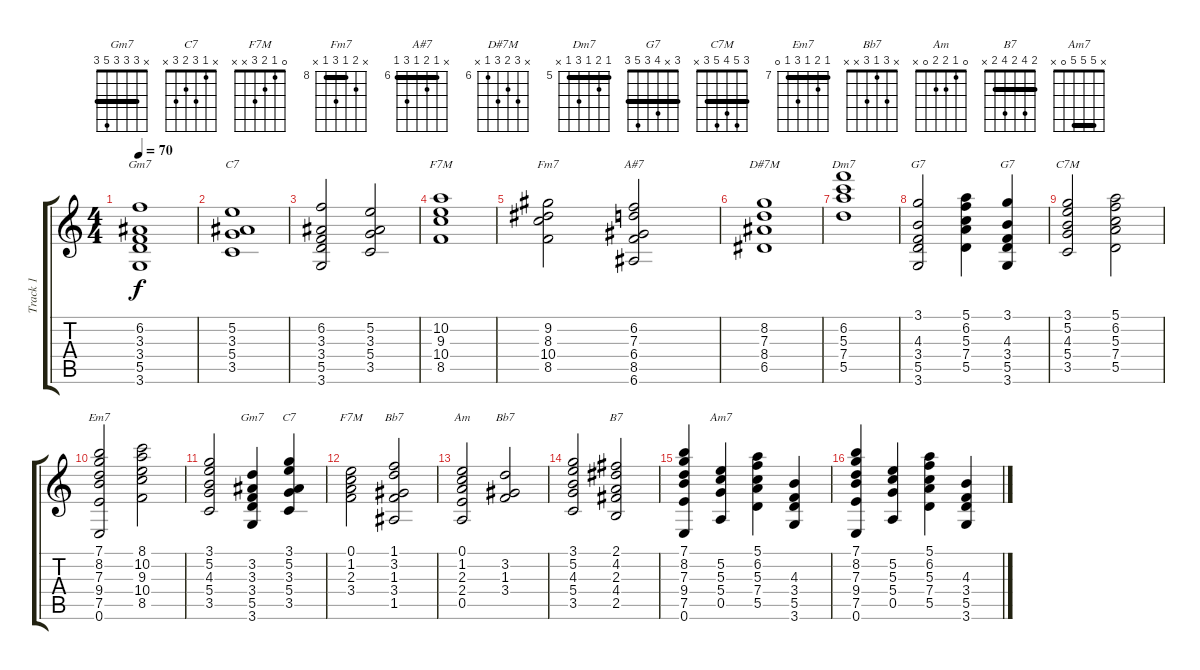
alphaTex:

\track ("Track 1" "Track 1") {instrument acousticguitarsteel}
\staff {score tabs}
\tuning (E4 B3 G3 D3 A2 E2) {hide}
\chord ("Gm7" x 6 3 3 5 3) {firstfret 2 barre 3}
\chord ("C7" x 5 3 5 3 x) {barre 3}
\chord ("F7M" 8 10 9 10 8 x) {firstfret 8 barre 8}
\chord ("Fm7" x 9 8 10 8 x) {firstfret 8 barre 8}
\chord ("A#7" x 6 7 6 8 6) {firstfret 6 barre 6}
\chord ("D#7M" x 8 7 8 6 x) {firstfret 6}
\chord ("Dm7" 5 6 5 7 5 x) {firstfret 5 barre 5}
\chord ("G7" x x 4 3 5 3) {barre 3}
\chord ("G7" 3 x 4 3 5 3) {barre 3}
\chord ("C7M" 3 5 4 5 3 x) {barre 3}
\chord ("Em7" 7 8 7 9 7 0) {firstfret 7 barre 7}
\chord ("Gm7" x 3 3 3 5 3) {barre 3}
\chord ("C7" x 1 3 2 3 x)
\chord ("F7M" 0 1 2 3 x x)
\chord ("Bb7" 1 3 1 3 1 x) {barre 1}
\chord ("Am" 0 1 2 2 0 x)
\chord ("Bb7" x 3 1 3 x x)
\chord ("B7" 2 4 2 4 2 x) {barre 2}
\chord ("Am7" x 5 5 5 0 x) {barre 5}
\ts (4 4)
\tempo 70
\clef g2
\ks c
(6.2 3.3 3.4 5.5 3.6).1{ch "Gm7" dy f} |
(5.2 3.3 5.4 3.5).1{ch "C7"} |
(6.2 3.3 3.4 5.5 3.6).2 (5.2 3.3 5.4 3.5).2 |
(10.2 9.3 10.4 8.5).1{ch "F7M"} |
(9.2 8.3 10.4 8.5).2{ch "Fm7"} (6.2 7.3 6.4 8.5 6.6).2{ch "A#7"} |
(8.2 7.3 8.4 6.5).1{ch "D#7M"} |
(6.2 5.3 7.4 5.5).1{ch "Dm7" ot 8vb} |
(3.1 4.3 3.4 5.5 3.6).2{ch "G7"} (5.1 6.2 5.3 7.4 5.5).4 (3.1 4.3 3.4 5.5 3.6).4{ch "G7"} |
(3.1 5.2 4.3 5.4 3.5).2{ch "C7M"} (5.1 6.2 5.3 7.4 5.5).2 |
(7.1 8.2 7.3 9.4 7.5 0.6).2{ch "Em7"} (8.1 10.2 9.3 10.4 8.5).2 |
(3.1 5.2 4.3 5.4 3.5).2 (3.2 3.3 3.4 5.5 3.6).4{ch "Gm7"} (3.1 5.2 3.3 5.4 3.5).4{ch "C7"} |
(0.1 1.2 2.3 3.4).2{ch "F7M"} (1.1 3.2 1.3 3.4 1.5).2{ch "Bb7"} |
(0.1 1.2 2.3 2.4 0.5).2{ch "Am"} (3.2 1.3 3.4).2{ch "Bb7"} |
(3.1 5.2 4.3 5.4 3.5).2 (2.1 4.2 2.3 4.4 2.5).2{ch "B7"} |
(7.1 8.2 7.3 9.4 7.5 0.6).4 (5.2 5.3 5.4 0.5).4{ch "Am7"} (5.1 6.2 5.3 7.4 5.5).4 (4.3 3.4 5.5 3.6).4 |
(7.1 8.2 7.3 9.4 7.5 0.6).4 (5.2 5.3 5.4 0.5).4 (5.1 6.2 5.3 7.4 5.5).4 (4.3 3.4 5.5 3.6).4
